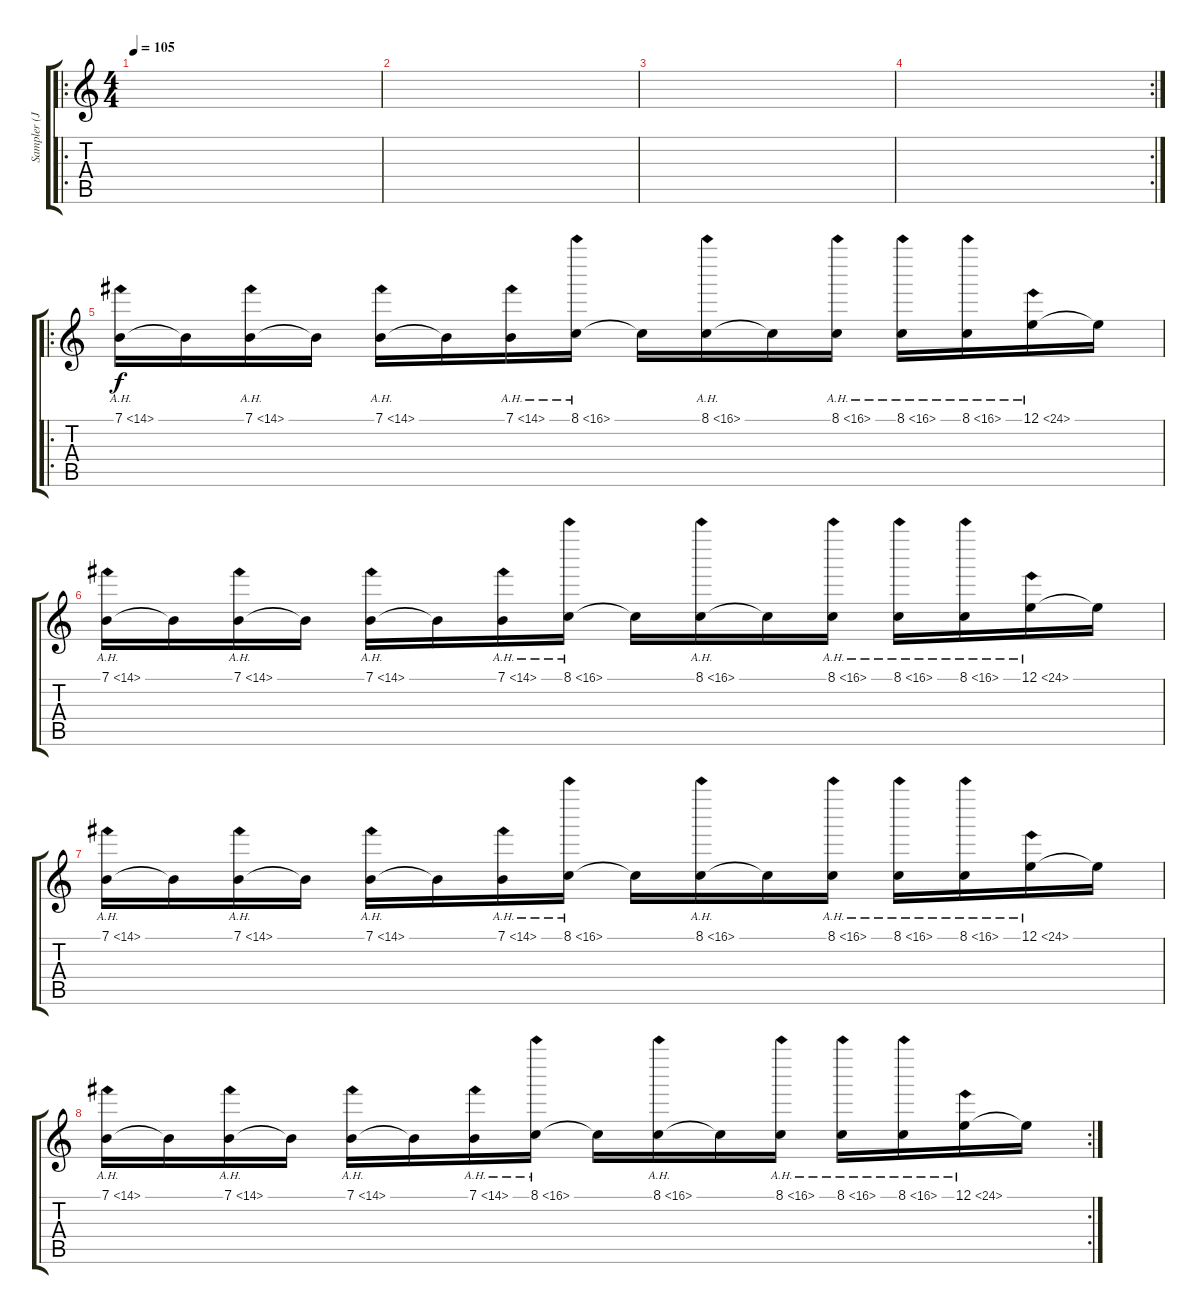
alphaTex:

\track ("Sampler (Joe Hahn)" "Sampler (J") {instrument ocarina}
\staff {score tabs}
\tuning (E4 B3 G3 D3 A2 E2) {hide}
\ro
\ts (4 4)
\tempo 105
\clef g2
\ks c
|
|
|
\rc 2
|
\ro
7.1{ah 7}.16{volume 13 balance 8 instrument ocarina} 7.1{t}.16 7.1{ah 7}.16 7.1{t}.16 7.1{ah 7}.16 7.1{t}.16 7.1{ah 7}.16 8.1{ah 8}.16 8.1{t}.16 8.1{ah 8}.16 8.1{t}.16 8.1{ah 8}.16 8.1{ah 8}.16 8.1{ah 8}.16 12.1{ah 12}.16 12.1{t}.16 |
7.1{ah 7}.16 7.1{t}.16 7.1{ah 7}.16 7.1{t}.16 7.1{ah 7}.16 7.1{t}.16 7.1{ah 7}.16 8.1{ah 8}.16 8.1{t}.16 8.1{ah 8}.16 8.1{t}.16 8.1{ah 8}.16 8.1{ah 8}.16 8.1{ah 8}.16 12.1{ah 12}.16 12.1{t}.16 |
7.1{ah 7}.16 7.1{t}.16 7.1{ah 7}.16 7.1{t}.16 7.1{ah 7}.16 7.1{t}.16 7.1{ah 7}.16 8.1{ah 8}.16 8.1{t}.16 8.1{ah 8}.16 8.1{t}.16 8.1{ah 8}.16 8.1{ah 8}.16 8.1{ah 8}.16 12.1{ah 12}.16 12.1{t}.16 |
\rc 2
7.1{ah 7}.16 7.1{t}.16 7.1{ah 7}.16 7.1{t}.16 7.1{ah 7}.16 7.1{t}.16 7.1{ah 7}.16 8.1{ah 8}.16 8.1{t}.16 8.1{ah 8}.16 8.1{t}.16 8.1{ah 8}.16 8.1{ah 8}.16 8.1{ah 8}.16 12.1{ah 12}.16 12.1{t}.16
